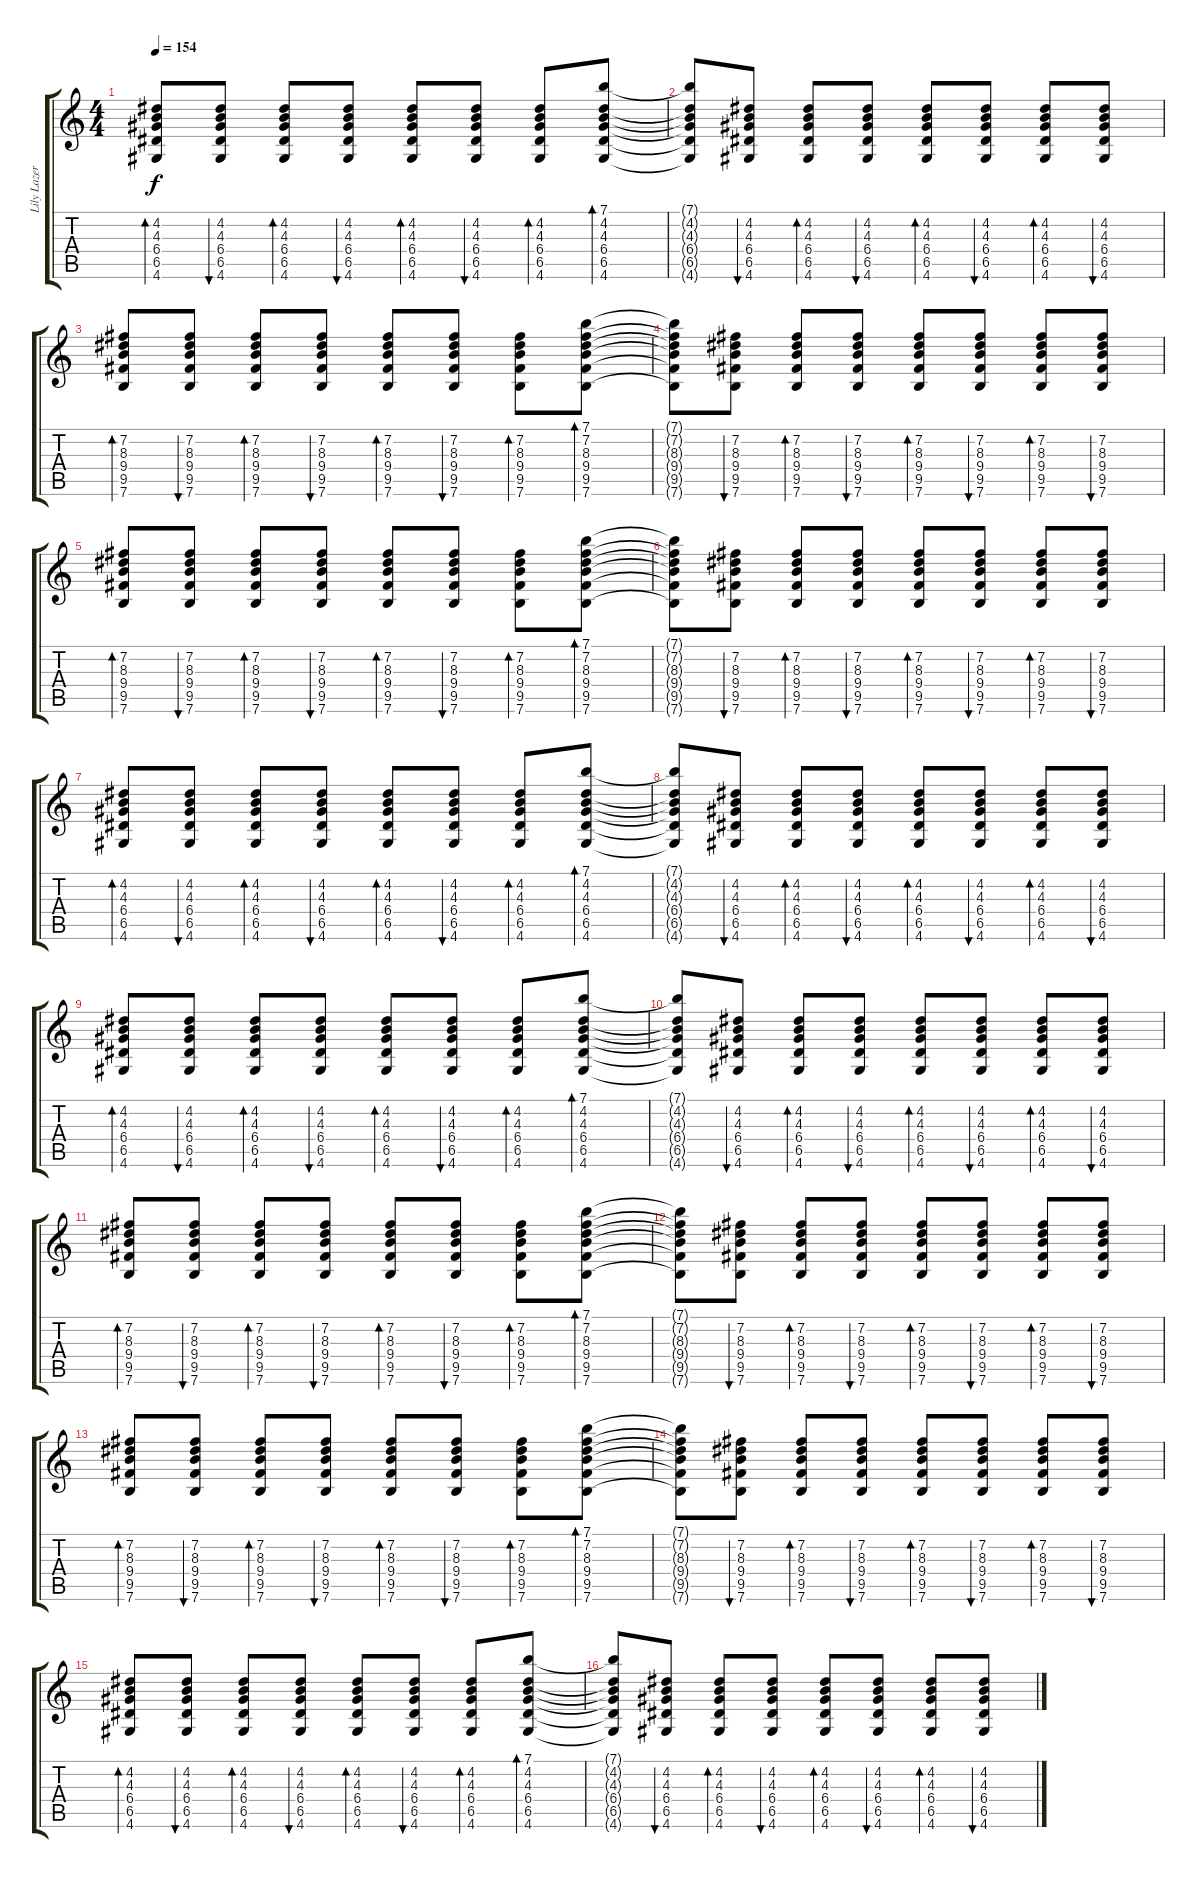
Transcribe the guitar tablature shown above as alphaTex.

\track ("Lily Lazer (Guitar)" "Lily Lazer") {instrument acousticguitarsteel}
\staff {score tabs}
\tuning (E4 B3 G3 D3 A2 E2) {hide}
\ts (4 4)
\tempo 154
\clef g2
\ks c
(4.2 4.3 6.4 6.5 4.6).8{bd 30 dy f} (4.2 4.3 6.4 6.5 4.6).8{bu 30} (4.2 4.3 6.4 6.5 4.6).8{bd 30} (4.2 4.3 6.4 6.5 4.6).8{bu 30} (4.2 4.3 6.4 6.5 4.6).8{bd 30} (4.2 4.3 6.4 6.5 4.6).8{bu 30} (4.2 4.3 6.4 6.5 4.6).8{bd 30} (7.1 4.2 4.3 6.4 6.5 4.6).8{bd 60} |
(7.1{t} 4.2{t} 4.3{t} 6.4{t} 6.5{t} 4.6{t}).8 (4.2 4.3 6.4 6.5 4.6).8{bu 30} (4.2 4.3 6.4 6.5 4.6).8{bd 30} (4.2 4.3 6.4 6.5 4.6).8{bu 30} (4.2 4.3 6.4 6.5 4.6).8{bd 30} (4.2 4.3 6.4 6.5 4.6).8{bu 30} (4.2 4.3 6.4 6.5 4.6).8{bd 30} (4.2 4.3 6.4 6.5 4.6).8{bu 30} |
(7.2 8.3 9.4 9.5 7.6).8{bd 30} (7.2 8.3 9.4 9.5 7.6).8{bu 30} (7.2 8.3 9.4 9.5 7.6).8{bd 30} (7.2 8.3 9.4 9.5 7.6).8{bu 30} (7.2 8.3 9.4 9.5 7.6).8{bd 30} (7.2 8.3 9.4 9.5 7.6).8{bu 30} (7.2 8.3 9.4 9.5 7.6).8{bd 30} (7.1 7.2 8.3 9.4 9.5 7.6).8{bd 60} |
(7.1{t} 7.2{t} 8.3{t} 9.4{t} 9.5{t} 7.6{t}).8 (7.2 8.3 9.4 9.5 7.6).8{bu 30} (7.2 8.3 9.4 9.5 7.6).8{bd 30} (7.2 8.3 9.4 9.5 7.6).8{bu 30} (7.2 8.3 9.4 9.5 7.6).8{bd 30} (7.2 8.3 9.4 9.5 7.6).8{bu 30} (7.2 8.3 9.4 9.5 7.6).8{bd 30} (7.2 8.3 9.4 9.5 7.6).8{bu 30} |
(7.2 8.3 9.4 9.5 7.6).8{bd 30} (7.2 8.3 9.4 9.5 7.6).8{bu 30} (7.2 8.3 9.4 9.5 7.6).8{bd 30} (7.2 8.3 9.4 9.5 7.6).8{bu 30} (7.2 8.3 9.4 9.5 7.6).8{bd 30} (7.2 8.3 9.4 9.5 7.6).8{bu 30} (7.2 8.3 9.4 9.5 7.6).8{bd 30} (7.1 7.2 8.3 9.4 9.5 7.6).8{bd 60} |
(7.1{t} 7.2{t} 8.3{t} 9.4{t} 9.5{t} 7.6{t}).8 (7.2 8.3 9.4 9.5 7.6).8{bu 30} (7.2 8.3 9.4 9.5 7.6).8{bd 30} (7.2 8.3 9.4 9.5 7.6).8{bu 30} (7.2 8.3 9.4 9.5 7.6).8{bd 30} (7.2 8.3 9.4 9.5 7.6).8{bu 30} (7.2 8.3 9.4 9.5 7.6).8{bd 30} (7.2 8.3 9.4 9.5 7.6).8{bu 30} |
(4.2 4.3 6.4 6.5 4.6).8{bd 30} (4.2 4.3 6.4 6.5 4.6).8{bu 30} (4.2 4.3 6.4 6.5 4.6).8{bd 30} (4.2 4.3 6.4 6.5 4.6).8{bu 30} (4.2 4.3 6.4 6.5 4.6).8{bd 30} (4.2 4.3 6.4 6.5 4.6).8{bu 30} (4.2 4.3 6.4 6.5 4.6).8{bd 30} (7.1 4.2 4.3 6.4 6.5 4.6).8{bd 60} |
(7.1{t} 4.2{t} 4.3{t} 6.4{t} 6.5{t} 4.6{t}).8 (4.2 4.3 6.4 6.5 4.6).8{bu 30} (4.2 4.3 6.4 6.5 4.6).8{bd 30} (4.2 4.3 6.4 6.5 4.6).8{bu 30} (4.2 4.3 6.4 6.5 4.6).8{bd 30} (4.2 4.3 6.4 6.5 4.6).8{bu 30} (4.2 4.3 6.4 6.5 4.6).8{bd 30} (4.2 4.3 6.4 6.5 4.6).8{bu 30} |
(4.2 4.3 6.4 6.5 4.6).8{bd 30} (4.2 4.3 6.4 6.5 4.6).8{bu 30} (4.2 4.3 6.4 6.5 4.6).8{bd 30} (4.2 4.3 6.4 6.5 4.6).8{bu 30} (4.2 4.3 6.4 6.5 4.6).8{bd 30} (4.2 4.3 6.4 6.5 4.6).8{bu 30} (4.2 4.3 6.4 6.5 4.6).8{bd 30} (7.1 4.2 4.3 6.4 6.5 4.6).8{bd 60} |
(7.1{t} 4.2{t} 4.3{t} 6.4{t} 6.5{t} 4.6{t}).8 (4.2 4.3 6.4 6.5 4.6).8{bu 30} (4.2 4.3 6.4 6.5 4.6).8{bd 30} (4.2 4.3 6.4 6.5 4.6).8{bu 30} (4.2 4.3 6.4 6.5 4.6).8{bd 30} (4.2 4.3 6.4 6.5 4.6).8{bu 30} (4.2 4.3 6.4 6.5 4.6).8{bd 30} (4.2 4.3 6.4 6.5 4.6).8{bu 30} |
(7.2 8.3 9.4 9.5 7.6).8{bd 30} (7.2 8.3 9.4 9.5 7.6).8{bu 30} (7.2 8.3 9.4 9.5 7.6).8{bd 30} (7.2 8.3 9.4 9.5 7.6).8{bu 30} (7.2 8.3 9.4 9.5 7.6).8{bd 30} (7.2 8.3 9.4 9.5 7.6).8{bu 30} (7.2 8.3 9.4 9.5 7.6).8{bd 30} (7.1 7.2 8.3 9.4 9.5 7.6).8{bd 60} |
(7.1{t} 7.2{t} 8.3{t} 9.4{t} 9.5{t} 7.6{t}).8 (7.2 8.3 9.4 9.5 7.6).8{bu 30} (7.2 8.3 9.4 9.5 7.6).8{bd 30} (7.2 8.3 9.4 9.5 7.6).8{bu 30} (7.2 8.3 9.4 9.5 7.6).8{bd 30} (7.2 8.3 9.4 9.5 7.6).8{bu 30} (7.2 8.3 9.4 9.5 7.6).8{bd 30} (7.2 8.3 9.4 9.5 7.6).8{bu 30} |
(7.2 8.3 9.4 9.5 7.6).8{bd 30} (7.2 8.3 9.4 9.5 7.6).8{bu 30} (7.2 8.3 9.4 9.5 7.6).8{bd 30} (7.2 8.3 9.4 9.5 7.6).8{bu 30} (7.2 8.3 9.4 9.5 7.6).8{bd 30} (7.2 8.3 9.4 9.5 7.6).8{bu 30} (7.2 8.3 9.4 9.5 7.6).8{bd 30} (7.1 7.2 8.3 9.4 9.5 7.6).8{bd 60} |
(7.1{t} 7.2{t} 8.3{t} 9.4{t} 9.5{t} 7.6{t}).8 (7.2 8.3 9.4 9.5 7.6).8{bu 30} (7.2 8.3 9.4 9.5 7.6).8{bd 30} (7.2 8.3 9.4 9.5 7.6).8{bu 30} (7.2 8.3 9.4 9.5 7.6).8{bd 30} (7.2 8.3 9.4 9.5 7.6).8{bu 30} (7.2 8.3 9.4 9.5 7.6).8{bd 30} (7.2 8.3 9.4 9.5 7.6).8{bu 30} |
(4.2 4.3 6.4 6.5 4.6).8{bd 30} (4.2 4.3 6.4 6.5 4.6).8{bu 30} (4.2 4.3 6.4 6.5 4.6).8{bd 30} (4.2 4.3 6.4 6.5 4.6).8{bu 30} (4.2 4.3 6.4 6.5 4.6).8{bd 30} (4.2 4.3 6.4 6.5 4.6).8{bu 30} (4.2 4.3 6.4 6.5 4.6).8{bd 30} (7.1 4.2 4.3 6.4 6.5 4.6).8{bd 60} |
(7.1{t} 4.2{t} 4.3{t} 6.4{t} 6.5{t} 4.6{t}).8 (4.2 4.3 6.4 6.5 4.6).8{bu 30} (4.2 4.3 6.4 6.5 4.6).8{bd 30} (4.2 4.3 6.4 6.5 4.6).8{bu 30} (4.2 4.3 6.4 6.5 4.6).8{bd 30} (4.2 4.3 6.4 6.5 4.6).8{bu 30} (4.2 4.3 6.4 6.5 4.6).8{bd 30} (4.2 4.3 6.4 6.5 4.6).8{bu 30}
